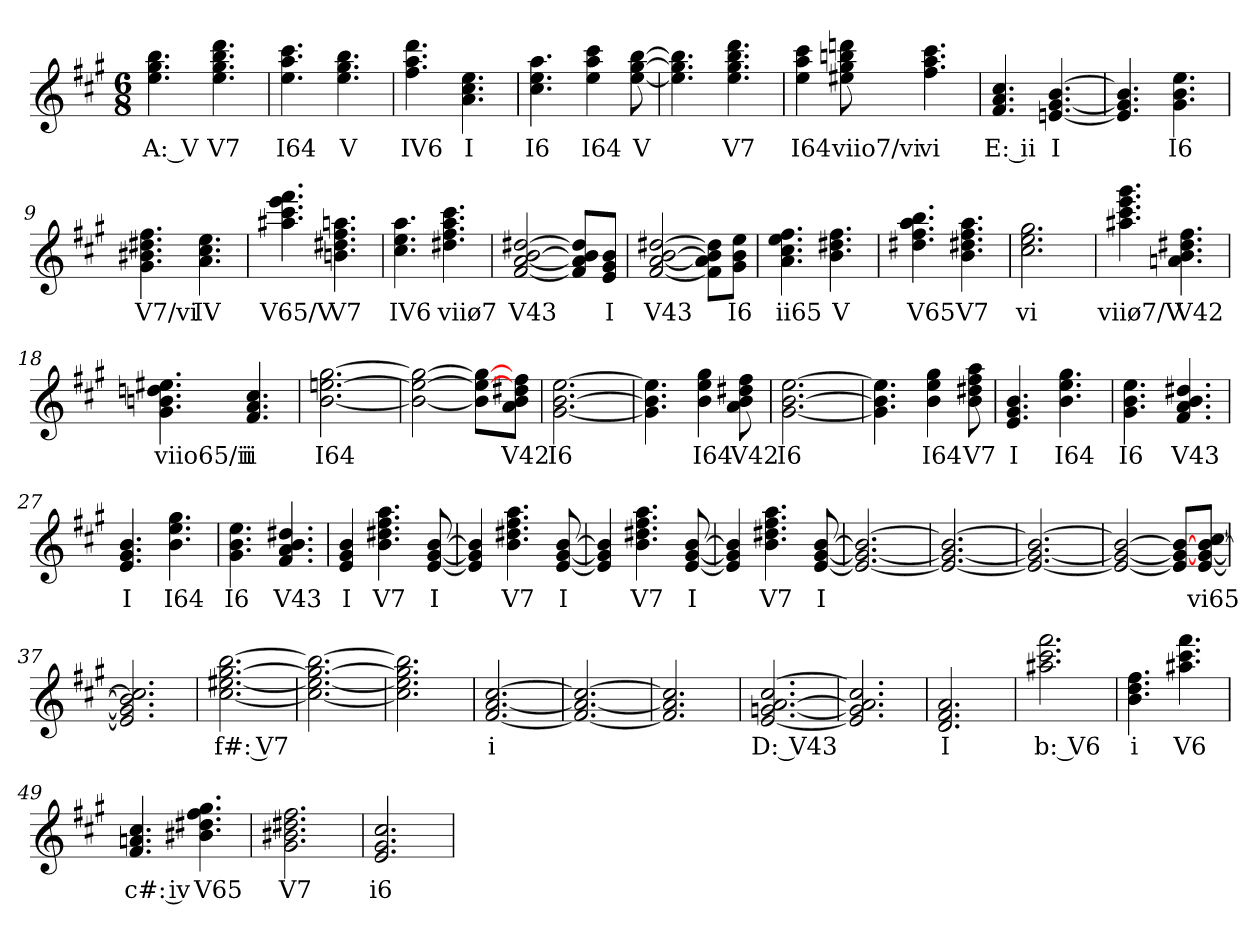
**kern	**text
*part1	*part1
*staff1	*staff1
*k[f#c#g#]	*
*A:	*
*M6/8	*
=1	=1
4.ee 4.gg# 4.bb	A: V
4.ee 4.gg# 4.bb 4.ddd	V7
=2	=2
4.ee 4.aa 4.ccc#	I64
4.ee 4.gg# 4.bb	V
=3	=3
4.ff# 4.aa 4.ddd	IV6
4.a 4.cc# 4.ee	I
=4	=4
4.cc# 4.ee 4.aa	I6
4ee 4aa 4ccc#	I64
[8ee [8gg# [8bb	V
=5	=5
4.ee] 4.gg#] 4.bb]	.
4.ee 4.gg# 4.bb 4.ddd	V7
=6	=6
4ee 4aa 4ccc#	I64
8ee#X 8gg# 8bbn 8dddn	viio7/vi
4.ff# 4.aa 4.ccc#	vi
=7	=7
4.f# 4.a 4.cc#	E: ii
[4.en [4.g# [4.b	I
=8	=8
4.e] 4.g#] 4.b]	.
4.g# 4.b 4.ee	I6
=9	=9
4.g# 4.b#X 4.dd#X 4.ff#	V7/vi
4.a 4.cc# 4.ee	IV
=10	=10
4.aa#X 4.ccc# 4.eee 4.fff#	V65/V
4.bn 4.dd#X 4.ff# 4.aan	V7
=11	=11
4.cc# 4.ee 4.aa	IV6
4.dd#X 4.ff# 4.aa 4.ccc#	viiø7
=12	=12
[2f# [2a [2b [2dd#X	V43
8f#] 8a] 8b] 8dd#]L	.
8e 8g# 8bJ	I
=13	=13
[2f# [2a [2b [2dd#X	V43
8f#] 8a] 8b] 8dd#]L	.
8g# 8b 8eeJ	I6
=14	=14
4.a 4.cc# 4.ee 4.ff#	ii65
4.b 4.dd#X 4.ff#	V
=15	=15
4.dd#X 4.ff# 4.aa 4.bb	V65
4.b 4.dd#X 4.ff# 4.aa	V7
=16	=16
2.cc# 2.ee 2.gg#	vi
=17	=17
4.aa#X 4.ccc# 4.eee 4.ggg#	viiø7/V
4.an 4.b 4.dd#X 4.ff#	V42
=18	=18
4.g# 4.bn 4.ddn 4.ee#X	viio65/ii
4.f# 4.a 4.cc#	ii
=19	=19
[2.b [2.een [2.gg#	I64
=20	=20
2b_ 2ee_ 2gg#_	.
8b] 8ee_ 8gg#_L	.
8a 8b 8dd#X 8ff#J	V42
=21	=21
[2.g# [2.b [2.ee	I6
=22	=22
4.g#] 4.b] 4.ee]	.
4b 4ee 4gg#	I64
8a 8b 8dd#X 8ff#	V42
=23	=23
[2.g# [2.b [2.ee	I6
=24	=24
4.g#] 4.b] 4.ee]	.
4b 4ee 4gg#	I64
8b 8dd#X 8ff# 8aa	V7
=25	=25
4.e 4.g# 4.b	I
4.b 4.ee 4.gg#	I64
=26	=26
4.g# 4.b 4.ee	I6
4.f# 4.a 4.b 4.dd#X	V43
=27	=27
4.e 4.g# 4.b	I
4.b 4.ee 4.gg#	I64
=28	=28
4.g# 4.b 4.ee	I6
4.f# 4.a 4.b 4.dd#X	V43
=29	=29
4e 4g# 4b	I
4.b 4.dd#X 4.ff# 4.aa	V7
[8e [8g# [8b	I
=30	=30
4e] 4g#] 4b]	.
4.b 4.dd#X 4.ff# 4.aa	V7
[8e [8g# [8b	I
=31	=31
4e] 4g#] 4b]	.
4.b 4.dd#X 4.ff# 4.aa	V7
[8e [8g# [8b	I
=32	=32
4e] 4g#] 4b]	.
4.b 4.dd#X 4.ff# 4.aa	V7
[8e [8g# [8b	I
=33	=33
2.e_ 2.g#_ 2.b_	.
=34	=34
2.e_ 2.g#_ 2.b_	.
=35	=35
2.e_ 2.g#_ 2.b_	.
=36	=36
2e_ 2g#_ 2b_	.
8e] 8g#_ 8b_L	.
[8e [8g# [8b [8cc#J	vi65
=37	=37
2.e] 2.g#] 2.b] 2.cc#]	.
=38	=38
[2.cc# [2.ee#X [2.gg# [2.bb	f#: V7
=39	=39
2.cc#_ 2.ee#_ 2.gg#_ 2.bb_	.
=40	=40
2.cc#] 2.ee#] 2.gg#] 2.bb]	.
=41	=41
[2.f# [2.a [2.cc#	i
=42	=42
2.f#_ 2.a_ 2.cc#_	.
=43	=43
2.f#] 2.a] 2.cc#]	.
=44	=44
[2.e [2.gn [2.a [2.cc#	D: V43
=45	=45
2.e] 2.g] 2.a] 2.cc#]	.
=46	=46
2.d 2.f# 2.a	I
=47	=47
2.aa#X 2.ccc# 2.fff#	b: V6
=48	=48
4.b 4.dd 4.ff#	i
4.aa#X 4.ccc# 4.fff#	V6
=49	=49
4.f# 4.an 4.cc#	c#: iv
4.b#X 4.dd#X 4.ff# 4.gg#	V65
=50	=50
2.g# 2.b#X 2.dd#X 2.ff#	V7
=51	=51
2.e 2.g# 2.cc#	i6
=	=
*-	*-
